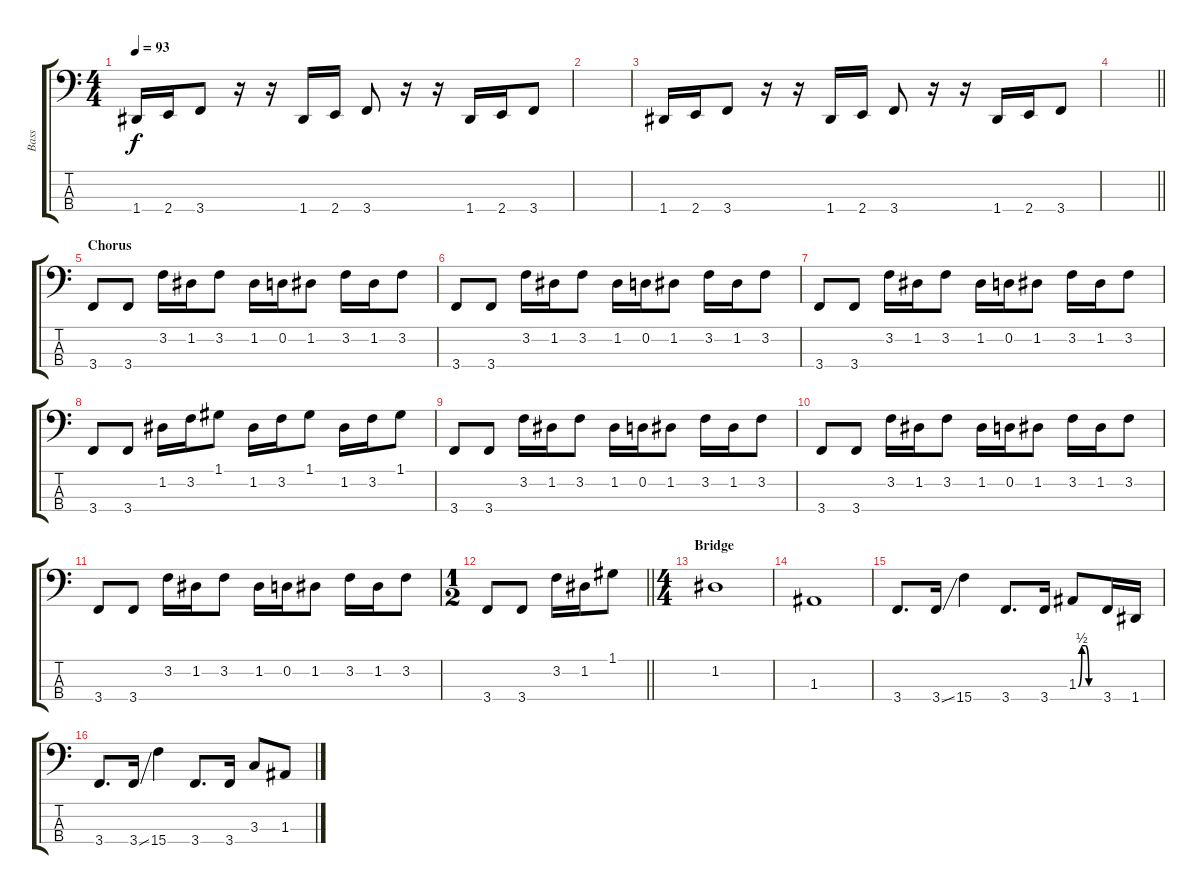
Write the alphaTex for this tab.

\track ("Bass" "Bass") {instrument electricbassfinger}
\staff {score tabs}
\tuning (G2 D2 A1 D1) {hide}
\ts (4 4)
\tempo 93
\clef f4
\ks c
1.4.16{dy f} 2.4.16 3.4.8 r.16 r.16 1.4.16 2.4.16 3.4.8 r.16 r.16 1.4.16 2.4.16 3.4.8 |
|
1.4.16 2.4.16 3.4.8 r.16 r.16 1.4.16 2.4.16 3.4.8 r.16 r.16 1.4.16 2.4.16 3.4.8 |
\barLineRight lightlight
|
\section ("" "Chorus")
3.4.8 3.4.8 3.2.16 1.2.16 3.2.8 1.2.16 0.2.16 1.2.8 3.2.16 1.2.16 3.2.8 |
3.4.8 3.4.8 3.2.16 1.2.16 3.2.8 1.2.16 0.2.16 1.2.8 3.2.16 1.2.16 3.2.8 |
3.4.8 3.4.8 3.2.16 1.2.16 3.2.8 1.2.16 0.2.16 1.2.8 3.2.16 1.2.16 3.2.8 |
3.4.8 3.4.8 1.2.16 3.2.16 1.1.8 1.2.16 3.2.16 1.1.8 1.2.16 3.2.16 1.1.8 |
3.4.8 3.4.8 3.2.16 1.2.16 3.2.8 1.2.16 0.2.16 1.2.8 3.2.16 1.2.16 3.2.8 |
3.4.8 3.4.8 3.2.16 1.2.16 3.2.8 1.2.16 0.2.16 1.2.8 3.2.16 1.2.16 3.2.8 |
3.4.8 3.4.8 3.2.16 1.2.16 3.2.8 1.2.16 0.2.16 1.2.8 3.2.16 1.2.16 3.2.8 |
\ts (1 2)
\barLineRight lightlight
3.4.8 3.4.8 3.2.16 1.2.16 1.1.8 |
\ts (4 4)
\section ("" "Bridge")
1.2.1 |
1.3.1 |
3.4.8{d} 3.4{ss}.16 15.4.4 3.4.8{d} 3.4.16 1.3{be (custom 0 0 10 2 20 2 30 0 60 0)}.8 3.4.16 1.4.16 |
3.4.8{d} 3.4{ss}.16 15.4.4 3.4.8{d} 3.4.16 3.3.8 1.3.8
